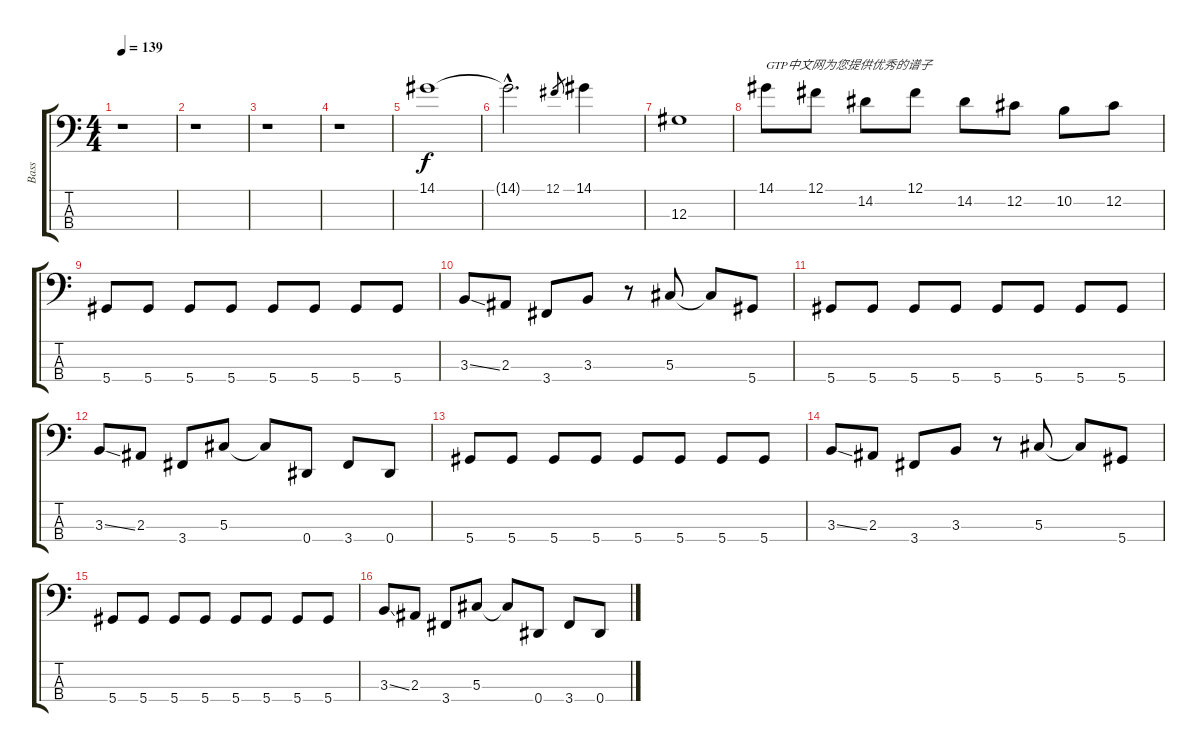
\track ("Bass" "Bass") {instrument electricbasspick}
\staff {score tabs}
\tuning (Gb2 Db2 Ab1 Eb1) {hide}
\ts (4 4)
\tempo 139
\clef f4
\ks c
r.1{dy f instrument electricbasspick} |
r.1 |
r.1 |
r.1 |
14.1.1 |
14.1{hac t}.2{d} 12.1.8{gr} 14.1.4 |
12.3.1 |
14.1.8{txt "GTP中文网为您提供优秀的谱子"} 12.1.8 14.2.8 12.1.8 14.2.8 12.2.8 10.2.8 12.2.8 |
5.4.8 5.4.8 5.4.8 5.4.8 5.4.8 5.4.8 5.4.8 5.4.8 |
3.3{ss}.8 2.3.8 3.4.8 3.3.8 r.8 5.3.8 5.3{t}.8 5.4.8 |
5.4.8 5.4.8 5.4.8 5.4.8 5.4.8 5.4.8 5.4.8 5.4.8 |
3.3{ss}.8 2.3.8 3.4.8 5.3.8 5.3{t}.8 0.4.8 3.4.8 0.4.8 |
5.4.8 5.4.8 5.4.8 5.4.8 5.4.8 5.4.8 5.4.8 5.4.8 |
3.3{ss}.8 2.3.8 3.4.8 3.3.8 r.8 5.3.8 5.3{t}.8 5.4.8 |
5.4.8 5.4.8 5.4.8 5.4.8 5.4.8 5.4.8 5.4.8 5.4.8 |
3.3{ss}.8 2.3.8 3.4.8 5.3.8 5.3{t}.8 0.4.8 3.4.8 0.4.8
